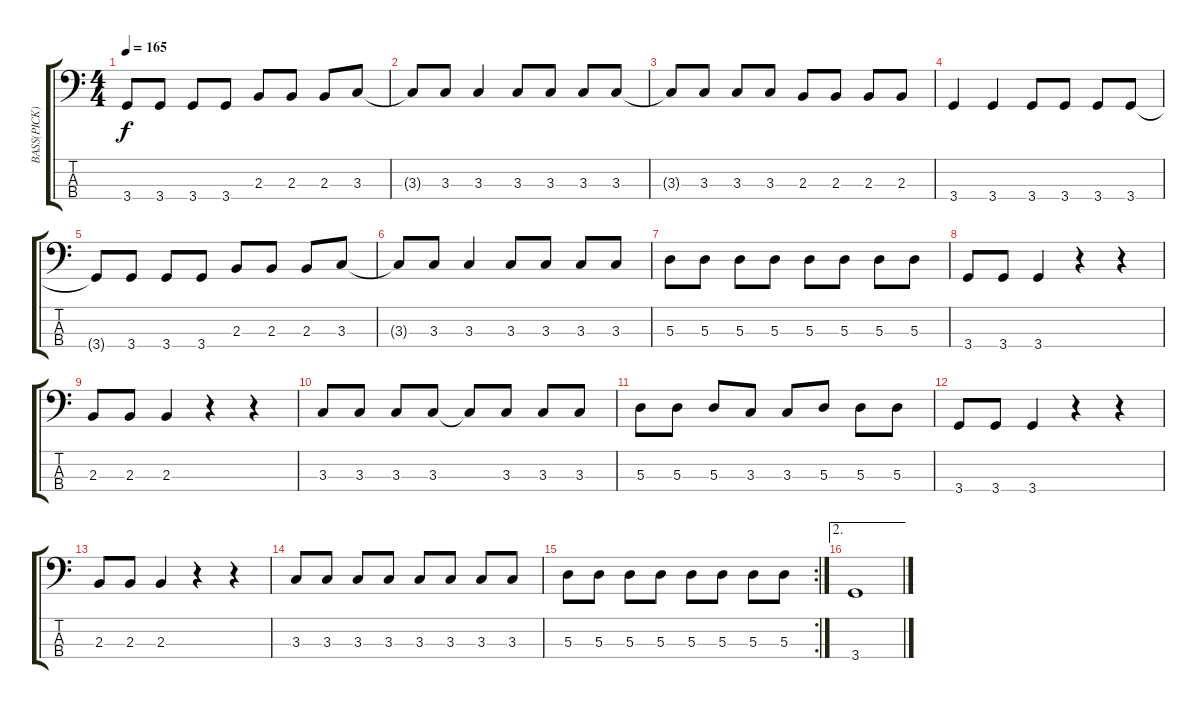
\track ("BASS(PICK)" "BASS(PICK)") {instrument electricbasspick}
\staff {score tabs}
\tuning (G2 D2 A1 E1) {hide}
\ts (4 4)
\tempo 165
\clef f4
\ks c
3.4{t}.8{dy f} 3.4.8 3.4.8 3.4.8 2.3.8 2.3.8 2.3.8 3.3.8 |
3.3{t}.8 3.3.8 3.3.4 3.3.8 3.3.8 3.3.8 3.3.8 |
3.3{t}.8 3.3.8 3.3.8 3.3.8 2.3.8 2.3.8 2.3.8 2.3.8 |
3.4.4 3.4.4 3.4.8 3.4.8 3.4.8 3.4.8 |
3.4{t}.8 3.4.8 3.4.8 3.4.8 2.3.8 2.3.8 2.3.8 3.3.8 |
3.3{t}.8 3.3.8 3.3.4 3.3.8 3.3.8 3.3.8 3.3.8 |
5.3.8 5.3.8 5.3.8 5.3.8 5.3.8 5.3.8 5.3.8 5.3.8 |
3.4.8 3.4.8 3.4.4 r.4 r.4 |
2.3.8 2.3.8 2.3.4 r.4 r.4 |
3.3.8 3.3.8 3.3.8 3.3.8 3.3{t}.8 3.3.8 3.3.8 3.3.8 |
5.3.8 5.3.8 5.3.8 3.3.8 3.3.8 5.3.8 5.3.8 5.3.8 |
3.4.8 3.4.8 3.4.4 r.4 r.4 |
2.3.8 2.3.8 2.3.4 r.4 r.4 |
3.3.8 3.3.8 3.3.8 3.3.8 3.3.8 3.3.8 3.3.8 3.3.8 |
\rc 2
5.3.8 5.3.8 5.3.8 5.3.8 5.3.8 5.3.8 5.3.8 5.3.8 |
\ae 2
3.4.1
